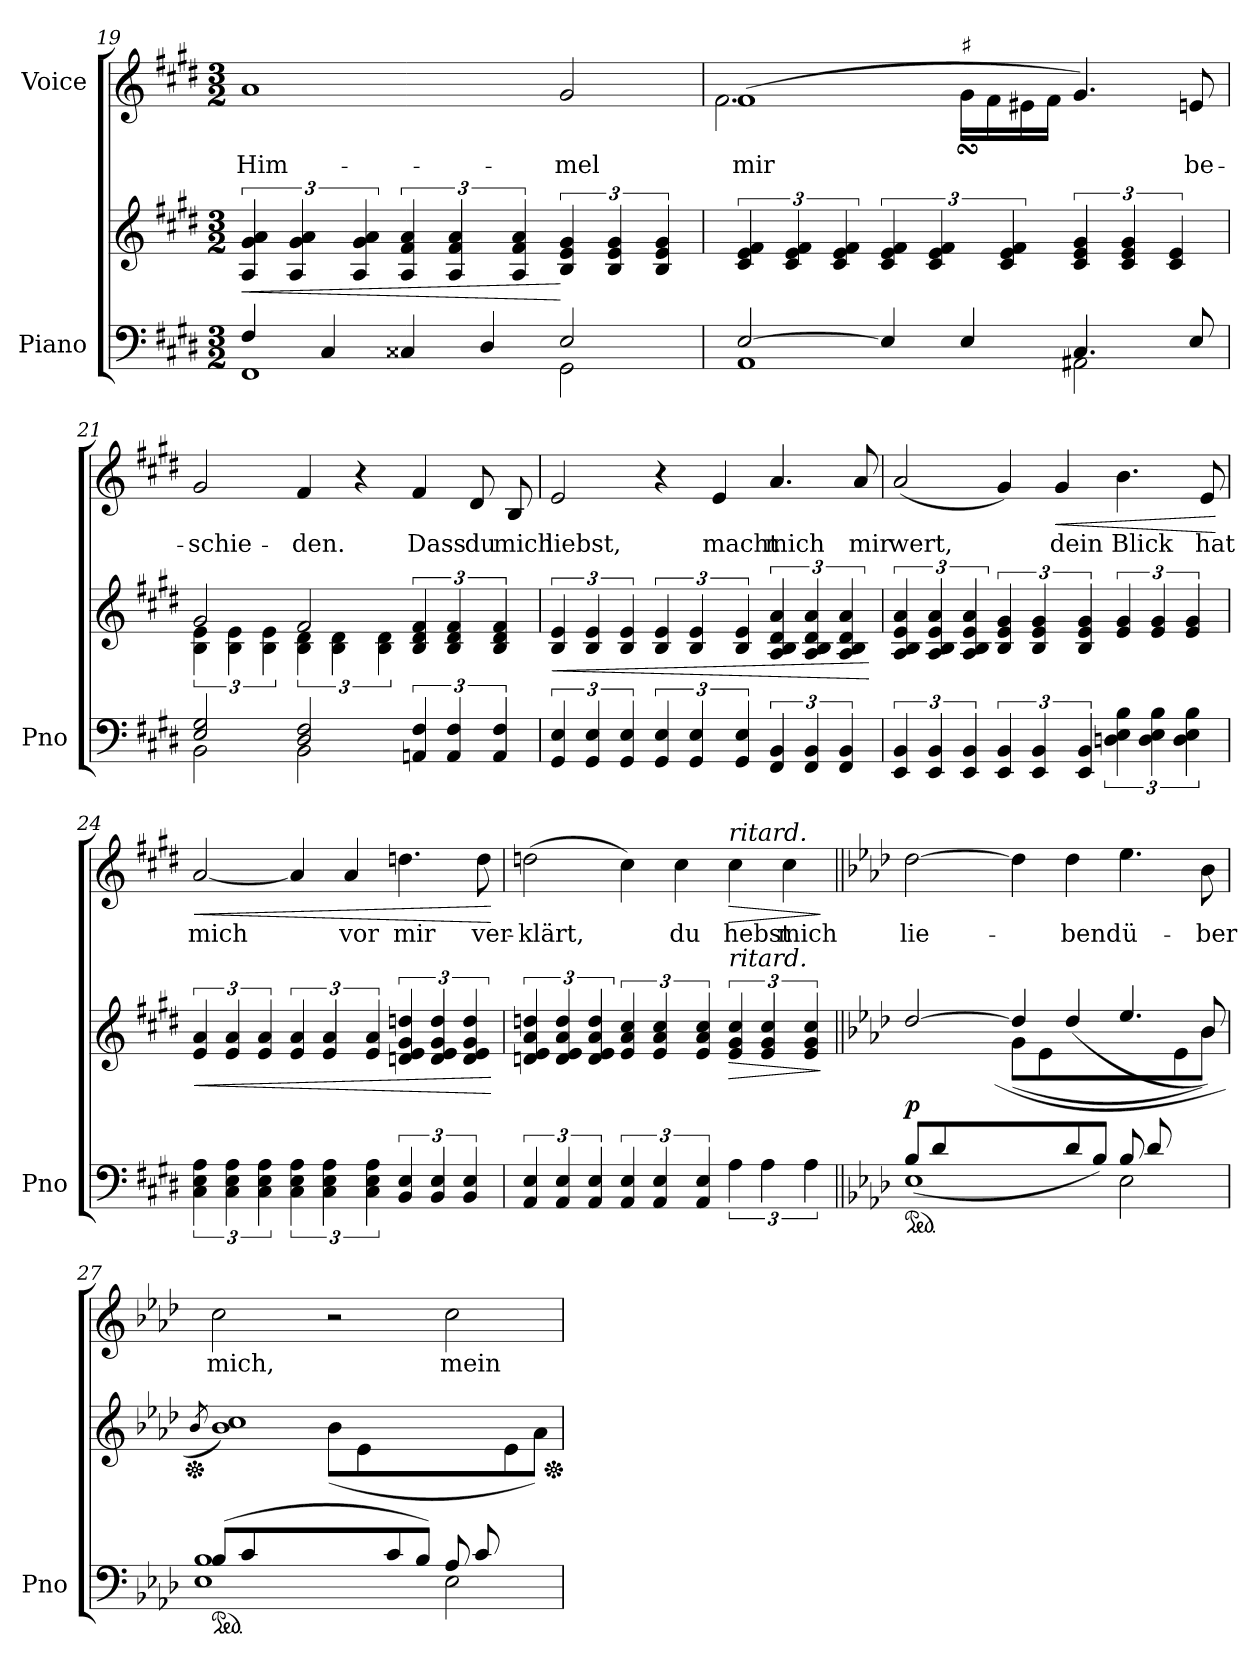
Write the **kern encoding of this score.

**kern	**kern	**dynam	**kern	**text	**dynam
*part2	*part2	*part2	*part1	*part1	*part1
*staff3	*staff2	*staff2/3	*staff1	*staff1	*staff1
*I"Piano	*	*	*I"Voice	*	*
*I'Pno	*	*	*	*	*
*clefF4	*clefG2	*	*clefG2	*	*
*k[f#c#g#d#]	*k[f#c#g#d#]	*	*k[f#c#g#d#]	*	*
*M3/2	*M3/2	*	*M3/2	*	*
=19	=19	=19	=19	=19	=19
*^	*	*	*	*	*
!	!	!	!LO:HP:b	!	!	!
4F#/	1FF#	6A/ 6g#/ 6a/	<	1a	Him-	.
.	.	6A/ 6g#/ 6a/	.	.	.	.
4C#/	.	.	.	.	.	.
.	.	6A/ 6g#/ 6a/	.	.	.	.
4C##X/	.	6A/ 6f#/ 6a/	.	.	.	.
.	.	6A/ 6f#/ 6a/	.	.	.	.
4D#/	.	.	.	.	.	.
.	.	6A/ 6f#/ 6a/	.	.	.	.
2E/	2GG#\	6B/ 6e/ 6g#/	[	2g#/	-mel	.
.	.	6B/ 6e/ 6g#/	.	.	.	.
.	.	6B/ 6e/ 6g#/	.	.	.	.
=20	=20	=20	=20	=20	=20	=20
*	*	*	*	*^	*	*
[2E/	1AA	6c#/ 6e/ 6f#/	.	(<1f#	2.f#	mir	.
.	.	6c#/ 6e/ 6f#/	.	.	.	.	.
.	.	6c#/ 6e/ 6f#/	.	.	.	.	.
4E/]	.	6c#/ 6e/ 6f#/	.	.	.	.	.
.	.	6c#/ 6e/ 6f#/	.	.	.	.	.
!	!	!	!	!	!LO:TX:a:t=♯	!	!
4E/	.	.	.	.	16g#sSsS!LL	.	.
.	.	.	.	.	16f#!	.	.
.	.	6c#/ 6e/ 6f#/	.	.	.	.	.
.	.	.	.	.	16e#X!	.	.
.	.	.	.	.	16f#!JJ	.	.
4.C#/	2AA#X\	6c#/ 6e/ 6g#/	.	4.g#/)	2ryy	.	.
.	.	6c#/ 6e/ 6g#/	.	.	.	.	.
.	.	6c#/ 6e/	.	.	.	.	.
8E/	.	.	.	8en/	.	be-	.
*	*	*	*	*v	*v	*	*
=21	=21	=21	=21	=21	=21	=21
*	*	*^	*	*	*	*
2E/ 2G#/	2BB\	2g#/	6B\ 6e\	.	2g#/	-schie-	.
.	.	.	6B\ 6e\	.	.	.	.
.	.	.	6B\ 6e\	.	.	.	.
2D#/ 2F#/	2BB\	2f#/	6B\ 6d#\	.	4f#/	-den.	.
.	.	.	6B\ 6d#\	.	.	.	.
.	.	.	.	.	4r	.	.
.	.	.	6B\ 6d#\	.	.	.	.
6AAn/ 6F#/	2ryy	2ryy	6B/ 6d#/ 6f#/	.	4f#/	Dass	.
6AA/ 6F#/	.	.	6B/ 6d#/ 6f#/	.	.	.	.
.	.	.	.	.	8d#/	du	.
6AA/ 6F#/	.	.	6B/ 6d#/ 6f#/	.	.	.	.
.	.	.	.	.	8B/	mich	.
*v	*v	*	*	*	*	*	*
*	*v	*v	*	*	*	*
=22	=22	=22	=22	=22	=22
!	!	!LO:HP:b	!	!	!
6GG#/ 6E/	6B/ 6e/	<	2e/	liebst,	.
6GG#/ 6E/	6B/ 6e/	.	.	.	.
6GG#/ 6E/	6B/ 6e/	.	.	.	.
6GG#/ 6E/	6B/ 6e/	.	4r	.	.
6GG#/ 6E/	6B/ 6e/	.	.	.	.
.	.	.	4e/	macht	.
6GG#/ 6E/	6B/ 6e/	.	.	.	.
6FF#/ 6BB/	6A/ 6B/ 6d#/ 6a/	.	4.a/	mich	.
6FF#/ 6BB/	6A/ 6B/ 6d#/ 6a/	.	.	.	.
6FF#/ 6BB/	6A/ 6B/ 6d#/ 6a/	.	.	.	.
.	.	.	8a/	mir	.
.	.	[	.	.	.
=23	=23	=23	=23	=23	=23
6EE/ 6BB/	6A/ 6B/ 6e/ 6a/	.	(2a/	wert,	.
6EE/ 6BB/	6A/ 6B/ 6e/ 6a/	.	.	.	.
6EE/ 6BB/	6A/ 6B/ 6e/ 6a/	.	.	.	.
6EE/ 6BB/	6B/ 6e/ 6g#/	.	4g#/)	.	.
6EE/ 6BB/	6B/ 6e/ 6g#/	.	.	.	.
!	!	!	!	!	!LO:HP:b
.	.	.	4g#/	dein	<
6EE/ 6BB/	6B/ 6e/ 6g#/	.	.	.	.
6Dn\ 6E\ 6B\	6e/ 6g#/	.	4.b\	Blick	.
6D\ 6E\ 6B\	6e/ 6g#/	.	.	.	.
6D\ 6E\ 6B\	6e/ 6g#/	.	.	.	.
.	.	.	8e/	hat	.
.	.	.	.	.	[
=24	=24	=24	=24	=24	=24
!	!	!LO:HP:b	!	!	!LO:HP:b
6C#\ 6E\ 6A\	6e/ 6a/	<	[2a/	mich	<
6C#\ 6E\ 6A\	6e/ 6a/	.	.	.	.
6C#\ 6E\ 6A\	6e/ 6a/	.	.	.	.
6C#\ 6E\ 6A\	6e/ 6a/	.	4a/]	.	.
6C#\ 6E\ 6A\	6e/ 6a/	.	.	.	.
.	.	.	4a/	vor	.
6C#\ 6E\ 6A\	6e/ 6a/	.	.	.	.
6BB/ 6E/	6dn/ 6e/ 6g#/ 6ddn/	.	4.ddn\	mir	.
6BB/ 6E/	6d/ 6e/ 6g#/ 6dd/	.	.	.	.
6BB/ 6E/	6d/ 6e/ 6g#/ 6dd/	.	.	.	.
.	.	.	8dd\	ver-	.
.	.	[	.	.	[
=25	=25	=25	=25	=25	=25
6AA/ 6E/	6dn/ 6e/ 6a/ 6ddn/	.	(2ddn\	-klärt,	.
6AA/ 6E/	6d/ 6e/ 6a/ 6dd/	.	.	.	.
6AA/ 6E/	6d/ 6e/ 6a/ 6dd/	.	.	.	.
6AA/ 6E/	6e/ 6a/ 6cc#/	.	4cc#\)	.	.
6AA/ 6E/	6e/ 6a/ 6cc#/	.	.	.	.
.	.	.	4cc#\	du	.
6AA/ 6E/	6e/ 6a/ 6cc#/	.	.	.	.
!	!	!	!LO:TX:i:t=ritard.	!	!
!	!LO:TX:i:t=ritard.	!	!	!	!
!	!	!LO:HP:b	!	!	!LO:HP:b
6A\	6e/ 6g#/ 6cc#/	>	4cc#\	hebst	>
6A\	6e/ 6g#/ 6cc#/	.	.	.	.
.	.	.	4cc#\	mich	.
6A\	6e/ 6g#/ 6cc#/	.	.	.	.
.	.	]	.	.	]
=26||	=26||	=26||	=26||	=26||	=26||
*k[b-e-a-d-]	*k[b-e-a-d-]	*	*k[b-e-a-d-]	*	*
*ped	*	*	*	*	*
*^	*^	*	*	*	*
!	!	!	!	!LO:DY:b	!	!	!
8B-/L	(<1E-	[>2dd-/	4ryy	p	[2dd-\	lie-	.
8d-/	.	.	.	.	.	.	.
2ryy	.	.	8.e-\	.	.	.	.
.	.	.	(16g\Jk	.	.	.	.
.	.	4dd-/]	(<8g\L	.	4dd-\]	.	.
.	.	.	8e-\	.	.	.	.
8d-/	.	(>4dd-/	2ryy	.	4dd-\	-bend	.
8B-/J)	.	.	.	.	.	.	.
(<8B-/L	2E-\	4.ee-/	.	.	4.ee-\	ü-	.
8d-/	.	.	.	.	.	.	.
4ryy	.	.	8e-\	.	.	.	.
.	.	8b-/)	8b-\J)	.	8b-\	-ber	.
=27	=27	=27	=27	=27	=27	=27	=27
*	*	*Xped	*	*	*	*	*
.	.	8qb-/	.	.	.	.	.
*ped	*	*	*	*	*	*	*
(<8B-/L	1E- 1B-	1b- 1cc)	4ryy	.	2cc\	mich,	.
8c/	.	.	.	.	.	.	.
2ryy	.	.	8.e-\	.	.	.	.
.	.	.	16b-\Jk)	.	.	.	.
.	.	.	(<8b-\L	.	2r	.	.
.	.	.	8e-\	.	.	.	.
8c/	.	.	2ryy	.	.	.	.
8B-/J)	.	.	.	.	.	.	.
(<8A-/L	2E-\	2ryy	.	.	2cc\	mein	.
8c/	.	.	.	.	.	.	.
4ryy	.	.	8e-\	.	.	.	.
.	.	.	8a-\J)	.	.	.	.
*v	*v	*	*	*	*	*	*
*	*Xped	*	*	*	*	*
*	*v	*v	*	*	*	*
=	=	=	=	=	=
*-	*-	*-	*-	*-	*-
